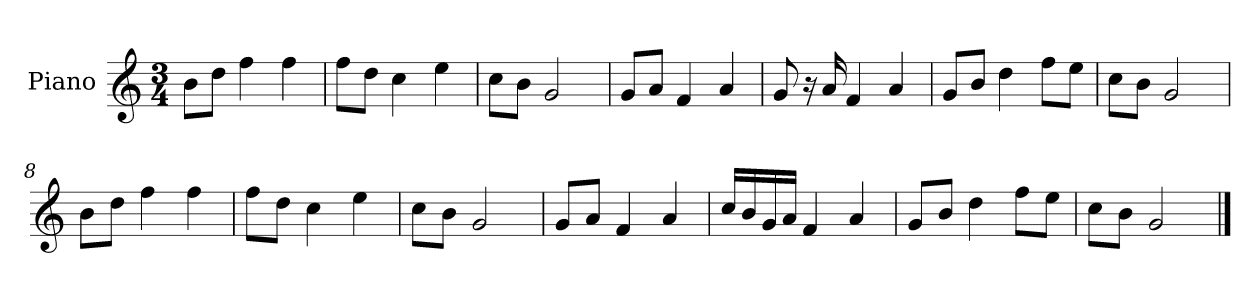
**kern
*part1
*staff1
*I"Piano
*I'P-no
*clefG2
*k[]
*M3/4
*MM90
=1
8b\L
8dd\J
4ff\
4ff\
=2
8ff\L
8dd\J
4cc\
4ee\
=3
8cc\L
8b\J
2g/
=4
8g/L
8a/J
4f/
4a/
=5
8g/
16r
16a/
4f/
4a/
=6
8g/L
8b/J
4dd\
8ff\L
8ee\J
=7
8cc\L
8b\J
2g/
=8
8b\L
8dd\J
4ff\
4ff\
!!LO:LB:g=z
=9
8ff\L
8dd\J
4cc\
4ee\
=10
8cc\L
8b\J
2g/
=11
8g/L
8a/J
4f/
4a/
=12
16cc/LL
16b/
16g/
16a/JJ
4f/
4a/
=13
8g/L
8b/J
4dd\
8ff\L
8ee\J
=14
8cc\L
8b\J
2g/
==
*-
